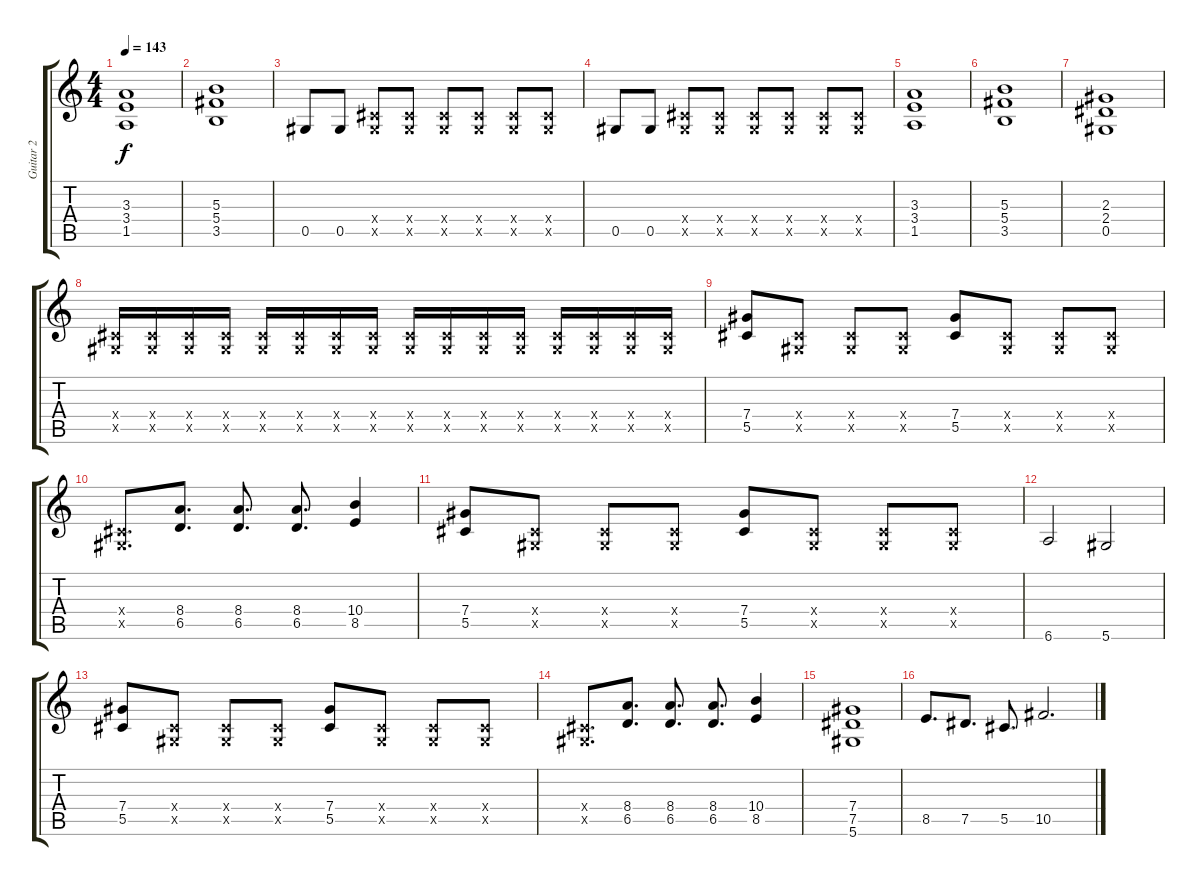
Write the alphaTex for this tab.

\track ("Guitar 2" "Guitar 2") {instrument overdrivenguitar}
\staff {score tabs}
\tuning (Eb4 Bb3 Gb3 Db3 Ab2 Eb2) {hide}
\ts (4 4)
\tempo 143
\clef g2
\ks c
(3.3 3.4 1.5).1{dy f} |
(5.3 5.4 3.5).1 |
0.5.8 0.5.8 (0.4{x} 0.5{x}).8 (0.4{x} 0.5{x}).8 (0.4{x} 0.5{x}).8 (0.4{x} 0.5{x}).8 (0.4{x} 0.5{x}).8 (0.4{x} 0.5{x}).8 |
0.5.8 0.5.8 (0.4{x} 0.5{x}).8 (0.4{x} 0.5{x}).8 (0.4{x} 0.5{x}).8 (0.4{x} 0.5{x}).8 (0.4{x} 0.5{x}).8 (0.4{x} 0.5{x}).8 |
(3.3 3.4 1.5).1 |
(5.3 5.4 3.5).1 |
(2.3 2.4 0.5).1 |
(0.4{x} 0.5{x}).16 (0.4{x} 0.5{x}).16 (0.4{x} 0.5{x}).16 (0.4{x} 0.5{x}).16 (0.4{x} 0.5{x}).16 (0.4{x} 0.5{x}).16 (0.4{x} 0.5{x}).16 (0.4{x} 0.5{x}).16 (0.4{x} 0.5{x}).16 (0.4{x} 0.5{x}).16 (0.4{x} 0.5{x}).16 (0.4{x} 0.5{x}).16 (0.4{x} 0.5{x}).16 (0.4{x} 0.5{x}).16 (0.4{x} 0.5{x}).16 (0.4{x} 0.5{x}).16 |
(7.4 5.5).8 (0.4{x} 0.5{x}).8 (0.4{x} 0.5{x}).8 (0.4{x} 0.5{x}).8 (7.4 5.5).8 (0.4{x} 0.5{x}).8 (0.4{x} 0.5{x}).8 (0.4{x} 0.5{x}).8 |
(0.4{x} 0.5{x}).8{d} (8.4 6.5).8{d} (8.4 6.5).8{d} (8.4 6.5).8{d} (10.4 8.5).4 |
(7.4 5.5).8 (0.4{x} 0.5{x}).8 (0.4{x} 0.5{x}).8 (0.4{x} 0.5{x}).8 (7.4 5.5).8 (0.4{x} 0.5{x}).8 (0.4{x} 0.5{x}).8 (0.4{x} 0.5{x}).8 |
6.6.2 5.6.2 |
(7.4 5.5).8 (0.4{x} 0.5{x}).8 (0.4{x} 0.5{x}).8 (0.4{x} 0.5{x}).8 (7.4 5.5).8 (0.4{x} 0.5{x}).8 (0.4{x} 0.5{x}).8 (0.4{x} 0.5{x}).8 |
(0.4{x} 0.5{x}).8{d} (8.4 6.5).8{d} (8.4 6.5).8{d} (8.4 6.5).8{d} (10.4 8.5).4 |
(7.4 7.5 5.6).1 |
8.5.8{d} 7.5.8{d} 5.5.8{d} 10.5.2{d}
